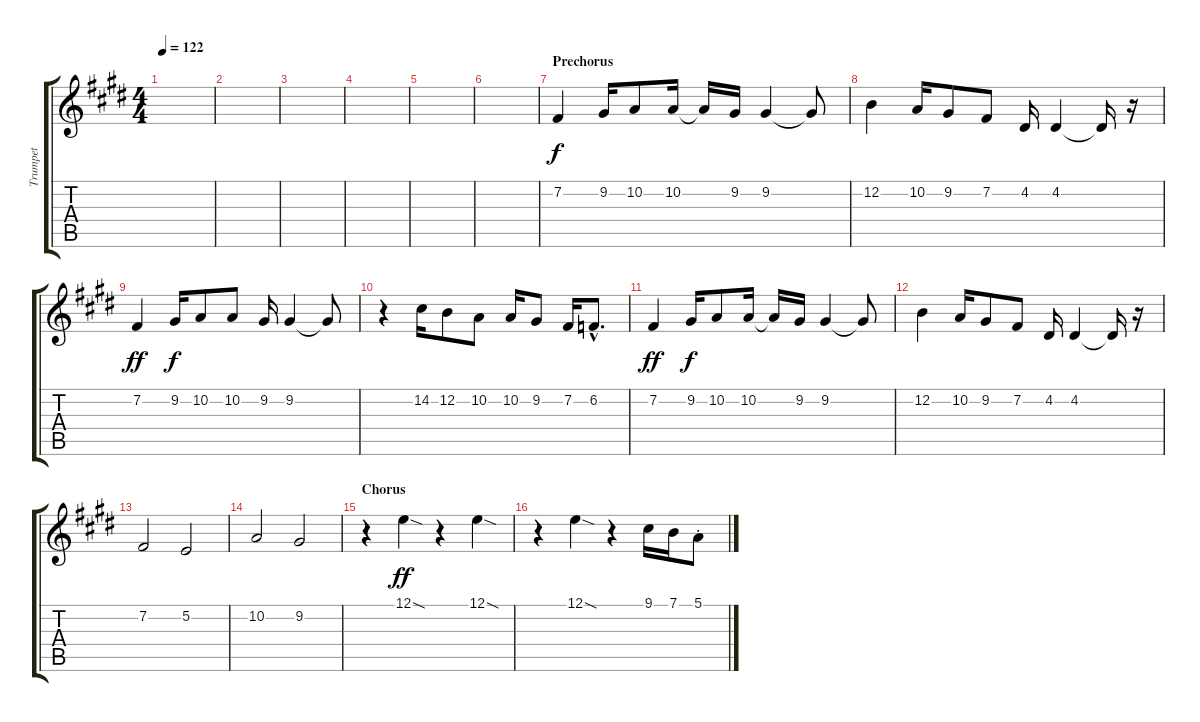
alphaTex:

\track ("Trumpet" "Trumpet") {instrument trumpet}
\staff {score tabs}
\tuning (E4 B3 G3 D3 A2 E2) {hide}
\ts (4 4)
\tempo 122
\clef g2
\ks e
|
|
|
|
|
|
\section ("" "Prechorus")
7.2.4 9.2.16{dy f} 10.2.8 10.2.16 10.2{t}.16 9.2.16 9.2.4 9.2{t}.8 |
12.2.4 10.2.16 9.2.8 7.2.8 4.2.16 4.2.4 4.2{t}.16 r.16 |
7.2.4{dy ff} 9.2.16{dy f} 10.2.8 10.2.8 9.2.16 9.2.4 9.2{t}.8 |
r.4 14.2.16 12.2.8 10.2.8 10.2.16 9.2.8 7.2.16 6.2{hac}.8{d} |
7.2.4{dy ff} 9.2.16{dy f} 10.2.8 10.2.16 10.2{t}.16 9.2.16 9.2.4 9.2{t}.8 |
12.2.4 10.2.16 9.2.8 7.2.8 4.2.16 4.2.4 4.2{t}.16 r.16 |
7.2.2 5.2.2 |
10.2.2 9.2.2 |
\section ("" "Chorus")
r.4 12.1{sod}.4{dy ff} r.4 12.1{sod}.4 |
r.4 12.1{sod}.4 r.4 9.1.16 7.1.16 5.1{st}.8
